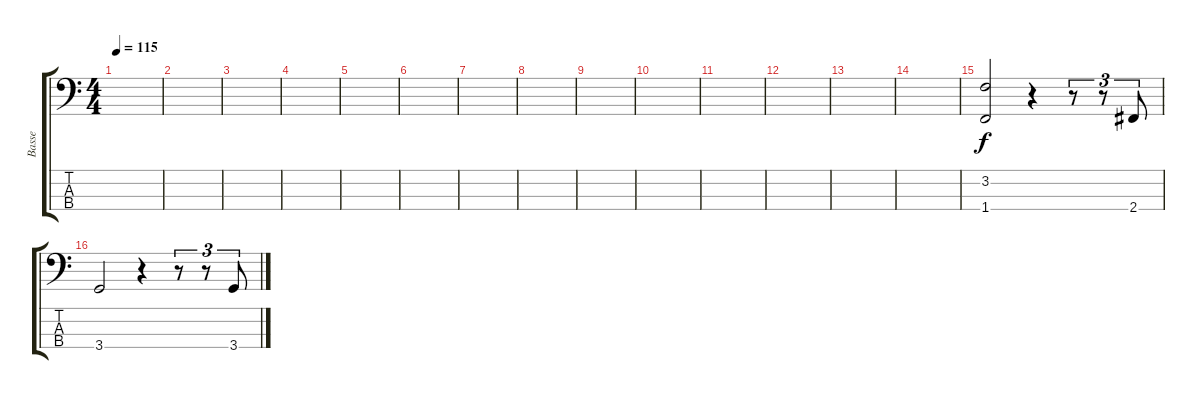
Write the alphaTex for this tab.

\track ("Basse" "Basse") {instrument electricbassfinger}
\staff {score tabs}
\tuning (G2 D2 A1 E1) {hide}
\ts (4 4)
\tempo 115
\clef f4
\ks c
|
|
|
|
|
|
|
|
|
|
|
|
|
|
(3.2 1.4).2 r.4 r.8{tu (3 2)} r.8{tu (3 2)} 2.4.8{tu (3 2)} |
3.4.2 r.4 r.8{tu (3 2)} r.8{tu (3 2)} 3.4.8{tu (3 2)}
